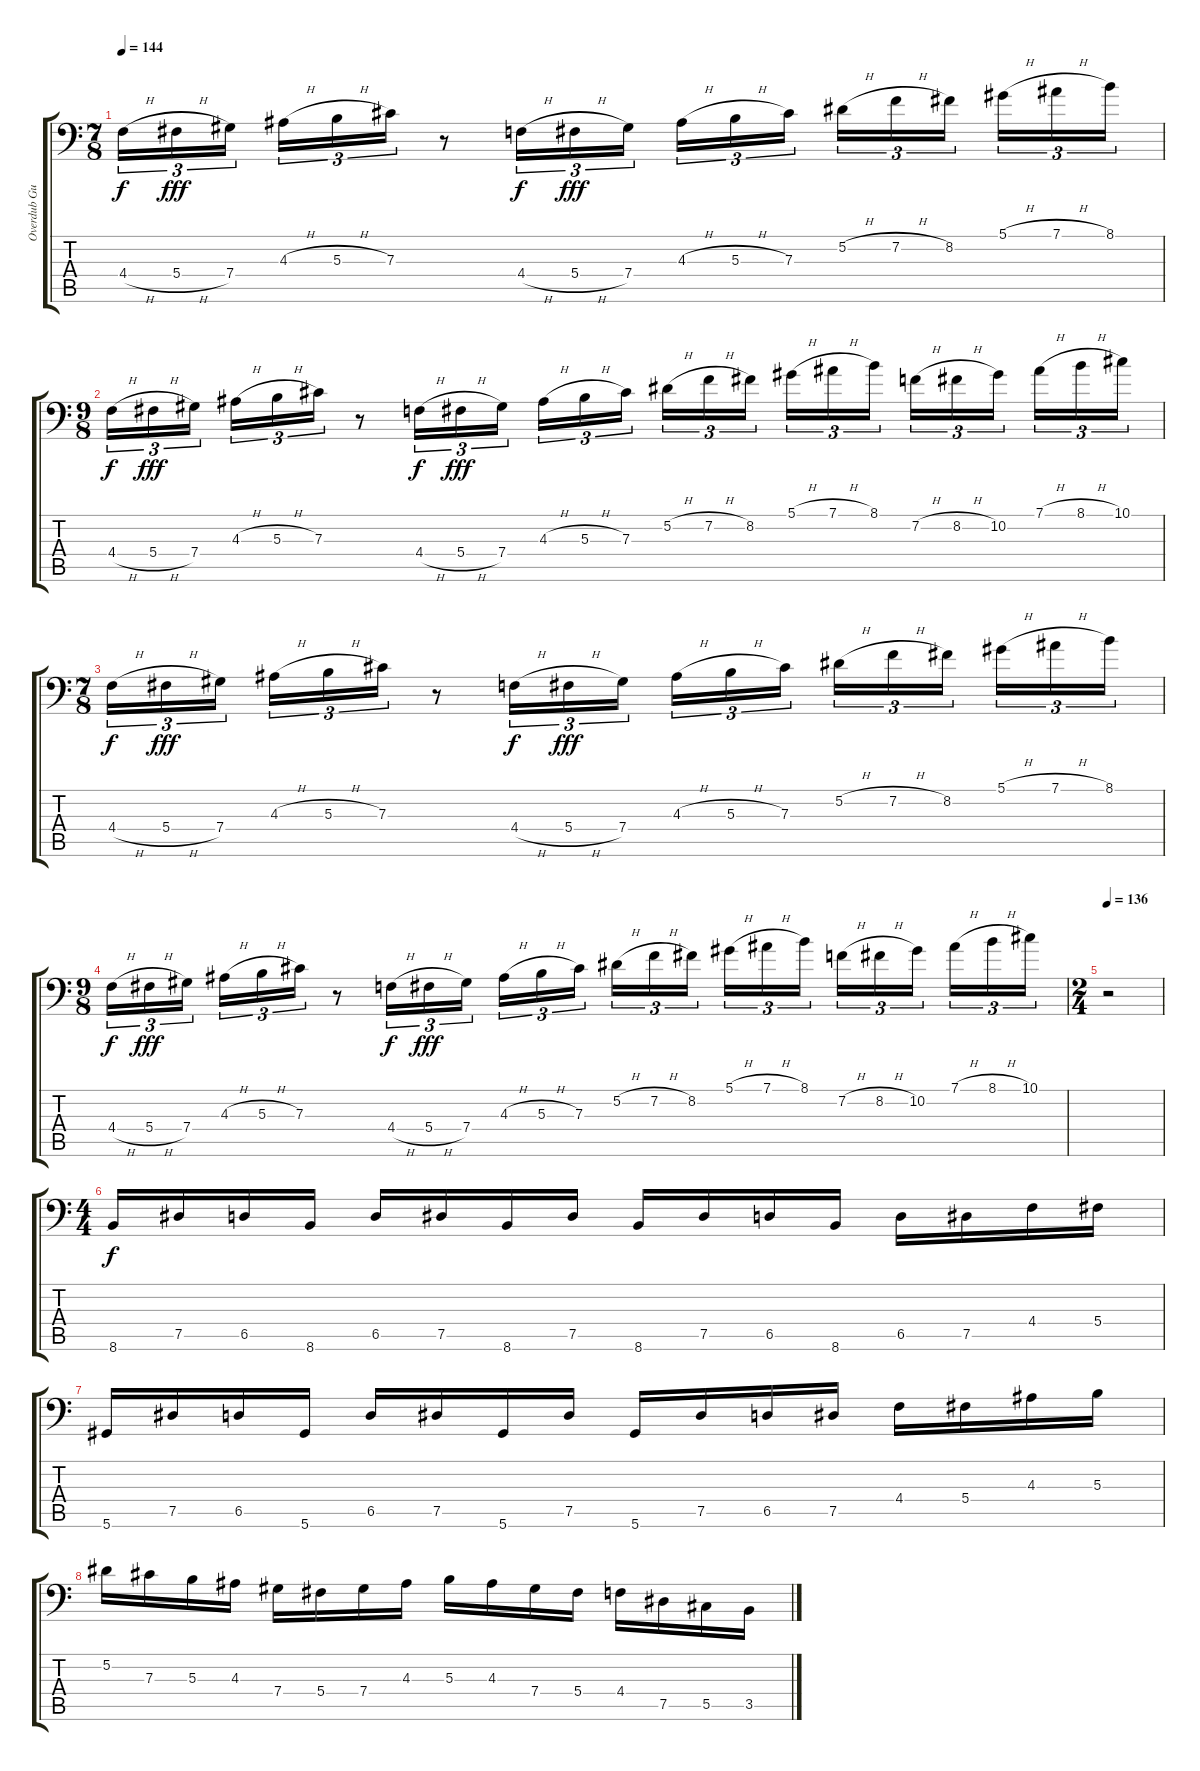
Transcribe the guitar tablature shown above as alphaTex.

\track ("Overdub Guitars" "Overdub Gu") {instrument overdrivenguitar}
\staff {score tabs}
\tuning (Eb3 Bb2 Gb2 Db2 Ab1 Eb1) {hide}
\ts (7 8)
\tempo 144
\clef f4
\ks c
4.4{h}.16{tu (3 2) dy f} 5.4{h}.16{tu (3 2) dy fff} 7.4.16{tu (3 2)} 4.3{h}.16{tu (3 2)} 5.3{h}.16{tu (3 2)} 7.3.16{tu (3 2)} r.8 4.4{h}.16{tu (3 2) dy f} 5.4{h}.16{tu (3 2) dy fff} 7.4.16{tu (3 2)} 4.3{h}.16{tu (3 2)} 5.3{h}.16{tu (3 2)} 7.3.16{tu (3 2)} 5.2{h}.16{tu (3 2)} 7.2{h}.16{tu (3 2)} 8.2.16{tu (3 2)} 5.1{h}.16{tu (3 2)} 7.1{h}.16{tu (3 2)} 8.1.16{tu (3 2)} |
\ts (9 8)
4.4{h}.16{tu (3 2) dy f} 5.4{h}.16{tu (3 2) dy fff} 7.4.16{tu (3 2) beam splitsecondary} 4.3{h}.16{tu (3 2)} 5.3{h}.16{tu (3 2)} 7.3.16{tu (3 2)} r.8 4.4{h}.16{tu (3 2) dy f} 5.4{h}.16{tu (3 2) dy fff} 7.4.16{tu (3 2) beam splitsecondary} 4.3{h}.16{tu (3 2)} 5.3{h}.16{tu (3 2)} 7.3.16{tu (3 2) beam splitsecondary} 5.2{h}.16{tu (3 2)} 7.2{h}.16{tu (3 2)} 8.2.16{tu (3 2)} 5.1{h}.16{tu (3 2)} 7.1{h}.16{tu (3 2)} 8.1.16{tu (3 2) beam splitsecondary} 7.2{h}.16{tu (3 2)} 8.2{h}.16{tu (3 2)} 10.2.16{tu (3 2) beam splitsecondary} 7.1{h}.16{tu (3 2)} 8.1{h}.16{tu (3 2)} 10.1.16{tu (3 2)} |
\ts (7 8)
4.4{h}.16{tu (3 2) dy f} 5.4{h}.16{tu (3 2) dy fff} 7.4.16{tu (3 2)} 4.3{h}.16{tu (3 2)} 5.3{h}.16{tu (3 2)} 7.3.16{tu (3 2)} r.8 4.4{h}.16{tu (3 2) dy f} 5.4{h}.16{tu (3 2) dy fff} 7.4.16{tu (3 2)} 4.3{h}.16{tu (3 2)} 5.3{h}.16{tu (3 2)} 7.3.16{tu (3 2)} 5.2{h}.16{tu (3 2)} 7.2{h}.16{tu (3 2)} 8.2.16{tu (3 2)} 5.1{h}.16{tu (3 2)} 7.1{h}.16{tu (3 2)} 8.1.16{tu (3 2)} |
\ts (9 8)
4.4{h}.16{tu (3 2) dy f} 5.4{h}.16{tu (3 2) dy fff} 7.4.16{tu (3 2) beam splitsecondary} 4.3{h}.16{tu (3 2)} 5.3{h}.16{tu (3 2)} 7.3.16{tu (3 2)} r.8 4.4{h}.16{tu (3 2) dy f} 5.4{h}.16{tu (3 2) dy fff} 7.4.16{tu (3 2) beam splitsecondary} 4.3{h}.16{tu (3 2)} 5.3{h}.16{tu (3 2)} 7.3.16{tu (3 2) beam splitsecondary} 5.2{h}.16{tu (3 2)} 7.2{h}.16{tu (3 2)} 8.2.16{tu (3 2)} 5.1{h}.16{tu (3 2)} 7.1{h}.16{tu (3 2)} 8.1.16{tu (3 2) beam splitsecondary} 7.2{h}.16{tu (3 2)} 8.2{h}.16{tu (3 2)} 10.2.16{tu (3 2) beam splitsecondary} 7.1{h}.16{tu (3 2)} 8.1{h}.16{tu (3 2)} 10.1.16{tu (3 2)} |
\ts (2 4)
\tempo 136
r.2 |
\ts (4 4)
8.6.16{dy f} 7.5.16 6.5.16 8.6.16 6.5.16 7.5.16 8.6.16 7.5.16 8.6.16 7.5.16 6.5.16 8.6.16 6.5.16 7.5.16 4.4.16 5.4.16 |
5.6.16 7.5.16 6.5.16 5.6.16 6.5.16 7.5.16 5.6.16 7.5.16 5.6.16 7.5.16 6.5.16 7.5.16 4.4.16 5.4.16 4.3.16 5.3.16 |
5.2.16 7.3.16 5.3.16 4.3.16 7.4.16 5.4.16 7.4.16 4.3.16 5.3.16 4.3.16 7.4.16 5.4.16 4.4.16 7.5.16 5.5.16 3.5.16
